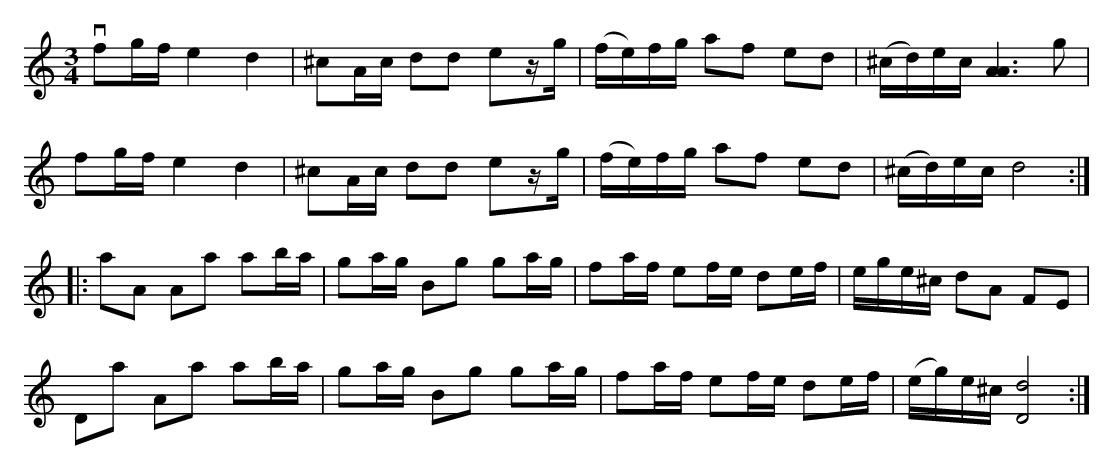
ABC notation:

X:1B
M:3/4
L:1/8
K:Am
vfg/f/ e2 d2|^cA/c/ dd ez/g/|(f/e/)f/g/ af ed|(^c/d/)e/c/ [A3A3] g|!
fg/f/ e2 d2|^cA/c/ dd ez/g/|(f/e/)f/g/ af ed|(^c/d/)e/c/ d4:|:!
aA Aa ab/a/|ga/g/ Bg ga/g/|fa/f/ ef/e/ de/f/|e/g/e/^c/ dA FE|!
Da Aa ab/a/|ga/g/ Bg ga/g/|fa/f/ ef/e/ de/f/|(e/g/)e/^c/ [D4d4]:|]
